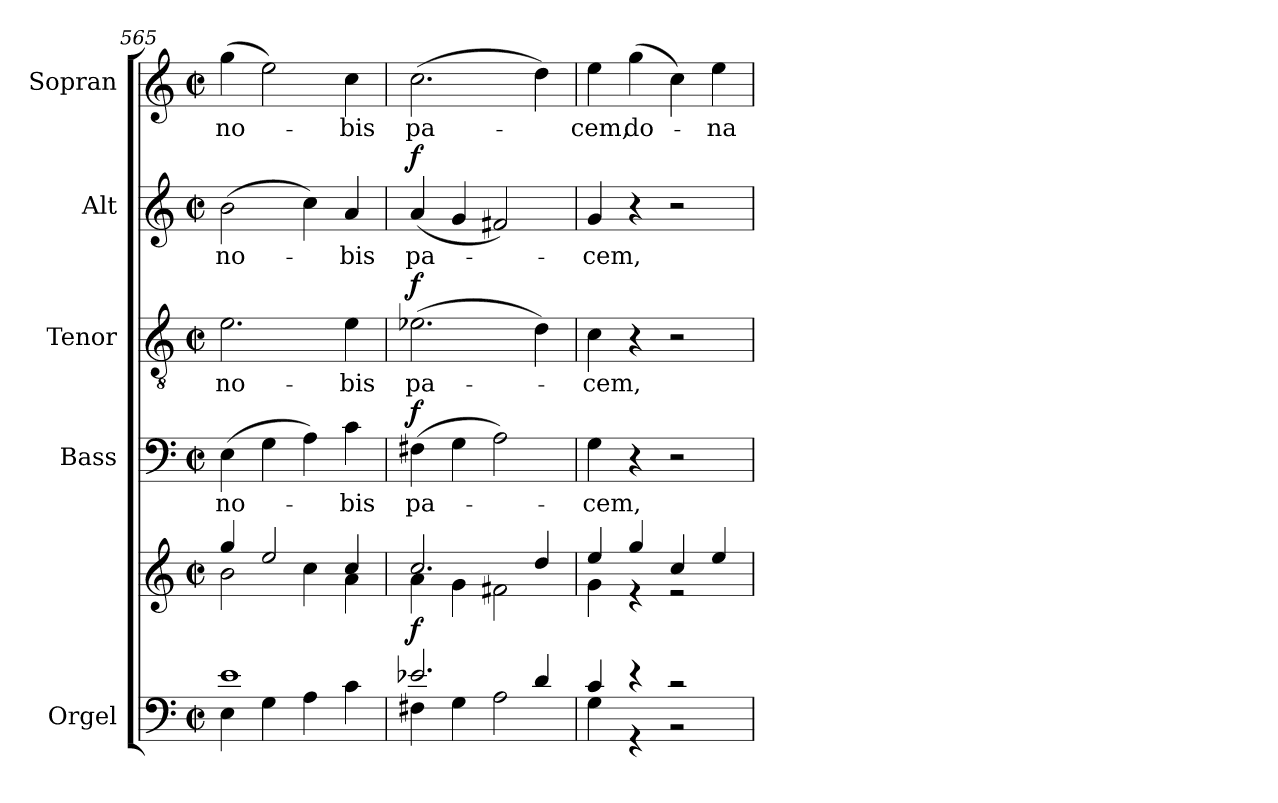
**kern	**kern	**dynam	**kern	**text	**dynam	**kern	**text	**dynam	**kern	**text	**dynam	**kern	**text
*part5	*part5	*part5	*part4	*part4	*part4	*part3	*part3	*part3	*part2	*part2	*part2	*part1	*part1
*staff6	*staff5	*staff5/6	*staff4	*staff4	*staff4	*staff3	*staff3	*staff3	*staff2	*staff2	*staff2	*staff1	*staff1
*I"Orgel	*	*	*I"Bass	*	*	*I"Tenor	*	*	*I"Alt	*	*	*I"Sopran	*
*I'Org.	*	*	*I'B.	*	*	*I'T.	*	*	*I'A.	*	*	*I'S.	*
*clefF4	*clefG2	*	*clefF4	*	*	*clefGv2	*	*	*clefG2	*	*	*clefG2	*
*k[]	*k[]	*	*k[]	*	*	*k[]	*	*	*k[]	*	*	*k[]	*
*C:	*C:	*	*C:	*	*	*C:	*	*	*C:	*	*	*C:	*
*M2/2	*M2/2	*	*M2/2	*	*	*M2/2	*	*	*M2/2	*	*	*M2/2	*
*met(c|)	*met(c|)	*	*met(c|)	*	*	*met(c|)	*	*	*met(c|)	*	*	*met(c|)	*
=565	=565	=565	=565	=565	=565	=565	=565	=565	=565	=565	=565	=565	=565
*^	*^	*	*	*	*	*	*	*	*	*	*	*	*
!	!	!	!	!	!	!LO:LY:b	!	!	!LO:LY:b	!	!	!LO:LY:b	!	!	!LO:LY:b
1e	4E\	4gg/	2b\	.	(>4E\	no-	.	2.e\	no-	.	(>2b\	no-	.	(>4gg\	no-
.	4G\	2ee/	.	.	4G\	.	.	.	.	.	.	.	.	2ee\)	.
.	4A\	.	4cc\	.	4A\)	.	.	.	.	.	4cc\)	.	.	.	.
!	!	!	!	!	!	!LO:LY:b	!	!	!LO:LY:b	!	!	!LO:LY:b	!	!	!LO:LY:b
.	4c\	4cc/	4a\	.	4c\	-bis	.	4e\	-bis	.	4a/	-bis	.	4cc\	-bis
=566	=566	=566	=566	=566	=566	=566	=566	=566	=566	=566	=566	=566	=566	=566	=566
!	!	!	!	!LO:DY:b	!	!LO:LY:b	!LO:DY:a	!	!LO:LY:b	!LO:DY:a	!	!LO:LY:b	!LO:DY:a	!	!LO:LY:b
2.e-X/	4F#X\	2.cc/	4a\	f	(>4F#X\	pa-	f	(>2.e-X\	pa-	f	(<4a/	pa-	f	(>2.cc\	pa-
.	4G\	.	4g\	.	4G\	.	.	.	.	.	4g/	.	.	.	.
.	2A\	.	2f#X\	.	2A\)	.	.	.	.	.	2f#X/)	.	.	.	.
4d/	.	4dd/	.	.	.	.	.	4d\)	.	.	.	.	.	4dd\)	.
=567	=567	=567	=567	=567	=567	=567	=567	=567	=567	=567	=567	=567	=567	=567	=567
!	!	!	!	!	!	!LO:LY:b	!	!	!LO:LY:b	!	!	!LO:LY:b	!	!	!LO:LY:b
4c/	4G\	4ee/	4g\	.	4G\	-cem,	.	4c\	-cem,	.	4g/	-cem,	.	4ee\	-cem,
!	!	!	!	!	!	!	!	!	!	!	!	!	!	!	!LO:LY:b
4r	4r	4gg/	4re	.	4r	.	.	4r	.	.	4r	.	.	(>4gg\	do-
2r	2r	4cc/	2re	.	2r	.	.	2r	.	.	2r	.	.	4cc\)	.
!	!	!	!	!	!	!	!	!	!	!	!	!	!	!	!LO:LY:b
.	.	4ee/	.	.	.	.	.	.	.	.	.	.	.	4ee\	-na
*v	*v	*	*	*	*	*	*	*	*	*	*	*	*	*	*
*	*v	*v	*	*	*	*	*	*	*	*	*	*	*	*
=	=	=	=	=	=	=	=	=	=	=	=	=	=
*-	*-	*-	*-	*-	*-	*-	*-	*-	*-	*-	*-	*-	*-
